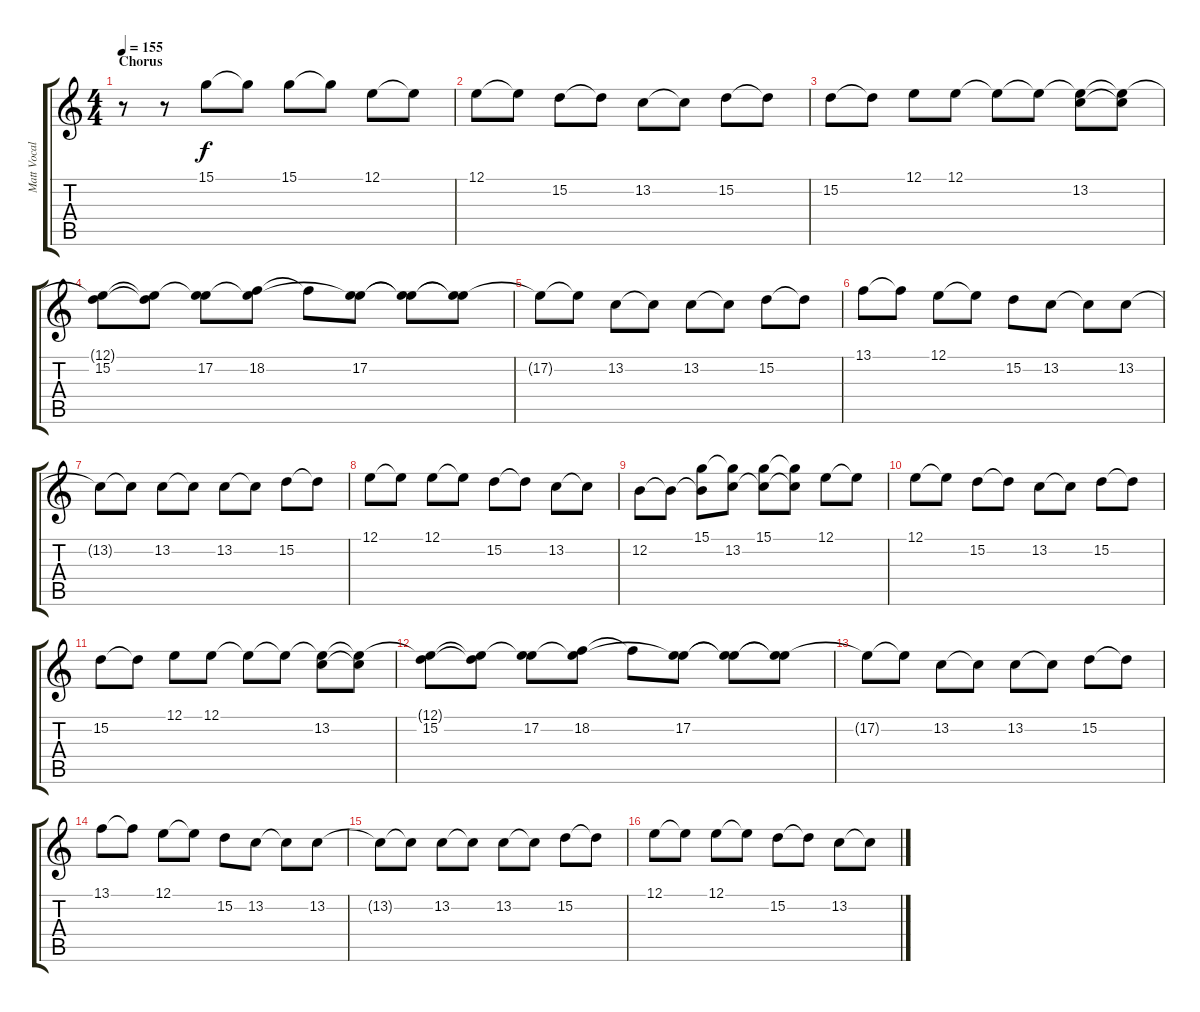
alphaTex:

\track ("Matt Vocals" "Matt Vocal") {instrument lead2sawtooth}
\staff {score tabs}
\tuning (E4 B3 G3 D3 A2 D2) {hide}
\ts (4 4)
\section ("" "Chorus")
\tempo 155
\clef g2
\ks c
r.8{dy f} r.8 15.1.8 15.1{t}.8 15.1.8 15.1{t}.8 12.1.8 12.1{t}.8 |
12.1.8 12.1{t}.8 15.2.8 15.2{t}.8 13.2.8 13.2{t}.8 15.2.8 15.2{t}.8 |
15.2.8 15.2{t}.8 12.1.8 12.1.8 12.1{t}.8 12.1{t}.8 (12.1{t} 13.2).8 (12.1{t} 13.2{t}).8 |
(12.1{t} 15.2).8 (12.1{t} 15.2{t}).8 (12.1{t} 17.2).8 (12.1{t} 18.2).8 18.2{t}.8 (12.1{t} 17.2).8 (12.1{t} 17.2{t}).8 (12.1{t} 17.2{t}).8 |
17.2{t}.8 17.2{t}.8 13.2.8 13.2{t}.8 13.2.8 13.2{t}.8 15.2.8 15.2{t}.8 |
13.1.8 13.1{t}.8 12.1.8 12.1{t}.8 15.2.8 13.2.8 13.2{t}.8 13.2.8 |
13.2{t}.8 13.2{t}.8 13.2.8 13.2{t}.8 13.2.8 13.2{t}.8 15.2.8 15.2{t}.8 |
12.1.8 12.1{t}.8 12.1.8 12.1{t}.8 15.2.8 15.2{t}.8 13.2.8 13.2{t}.8 |
12.2.8 12.2{t}.8 (15.1 12.2{t}).8 (15.1{t} 13.2).8 (15.1 13.2{t}).8 (15.1{t} 13.2{t}).8 12.1.8 12.1{t}.8 |
12.1.8 12.1{t}.8 15.2.8 15.2{t}.8 13.2.8 13.2{t}.8 15.2.8 15.2{t}.8 |
15.2.8 15.2{t}.8 12.1.8 12.1.8 12.1{t}.8 12.1{t}.8 (12.1{t} 13.2).8 (12.1{t} 13.2{t}).8 |
(12.1{t} 15.2).8 (12.1{t} 15.2{t}).8 (12.1{t} 17.2).8 (12.1{t} 18.2).8 18.2{t}.8 (12.1{t} 17.2).8 (12.1{t} 17.2{t}).8 (12.1{t} 17.2{t}).8 |
17.2{t}.8 17.2{t}.8 13.2.8 13.2{t}.8 13.2.8 13.2{t}.8 15.2.8 15.2{t}.8 |
13.1.8 13.1{t}.8 12.1.8 12.1{t}.8 15.2.8 13.2.8 13.2{t}.8 13.2.8 |
13.2{t}.8 13.2{t}.8 13.2.8 13.2{t}.8 13.2.8 13.2{t}.8 15.2.8 15.2{t}.8 |
12.1.8 12.1{t}.8 12.1.8 12.1{t}.8 15.2.8 15.2{t}.8 13.2.8 13.2{t}.8
